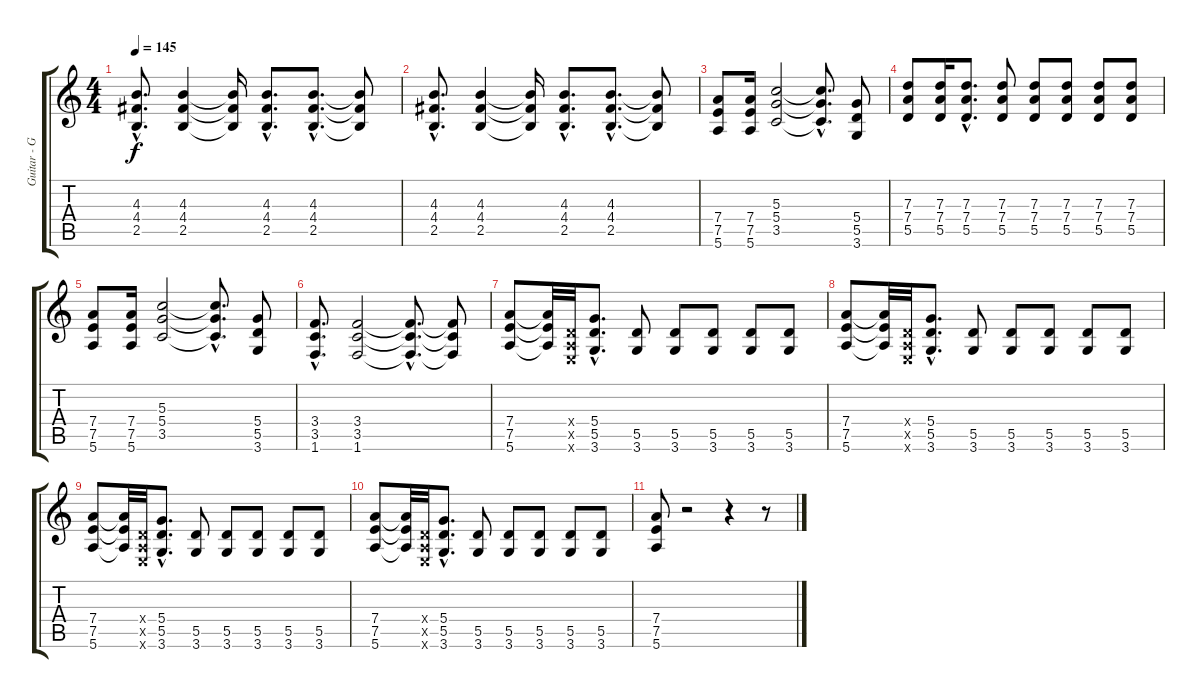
\track ("Guitar - Greg Hetson" "Guitar - G") {instrument distortionguitar}
\staff {score tabs}
\tuning (E4 B3 G3 D3 A2 E2) {hide}
\ts (4 4)
\tempo 145
\clef g2
\ks c
(4.3{hac} 4.4{hac} 2.5{hac}).8{d dy f} (4.3 4.4 2.5).4 (4.3{t} 4.4{t} 2.5{t}).16 (4.3{hac} 4.4{hac} 2.5{hac}).8{d} (4.3{hac} 4.4{hac} 2.5{hac}).8{d} (4.3{t} 4.4{t} 2.5{t}).8 |
(4.3{hac} 4.4{hac} 2.5{hac}).8{d} (4.3 4.4 2.5).4 (4.3{t} 4.4{t} 2.5{t}).16 (4.3{hac} 4.4{hac} 2.5{hac}).8{d} (4.3{hac} 4.4{hac} 2.5{hac}).8{d} (4.3{t} 4.4{t} 2.5{t}).8 |
(7.4 7.5 5.6).8 (7.4 7.5 5.6).16 (5.3 5.4 3.5).2 (5.3{hac t} 5.4{hac t} 3.5{hac t}).8{d} (5.4 5.5 3.6).8 |
(7.3 7.4 5.5).8 (7.3 7.4 5.5).16 (7.3{hac} 7.4{hac} 5.5{hac}).8{d} (7.3 7.4 5.5).8 (7.3 7.4 5.5).8 (7.3 7.4 5.5).8 (7.3 7.4 5.5).8 (7.3 7.4 5.5).8 |
(7.4 7.5 5.6).8 (7.4 7.5 5.6).16 (5.3 5.4 3.5).2 (5.3{hac t} 5.4{hac t} 3.5{hac t}).8{d} (5.4 5.5 3.6).8 |
(3.4{hac} 3.5{hac} 1.6{hac}).8{d} (3.4 3.5 1.6).2 (3.4{hac t} 3.5{hac t} 1.6{hac t}).8{d} (3.4{t} 3.5{t} 1.6{t}).8 |
(7.4 7.5 5.6).8 (7.4{t} 7.5{t} 5.6{t}).32 (0.4{x} 0.5{x} 0.6{x}).32 (5.4{hac} 5.5{hac} 3.6{hac}).8{d} (5.5 3.6).8 (5.5 3.6).8 (5.5 3.6).8 (5.5 3.6).8 (5.5 3.6).8 |
(7.4 7.5 5.6).8 (7.4{t} 7.5{t} 5.6{t}).32 (0.4{x} 0.5{x} 0.6{x}).32 (5.4{hac} 5.5{hac} 3.6{hac}).8{d} (5.5 3.6).8 (5.5 3.6).8 (5.5 3.6).8 (5.5 3.6).8 (5.5 3.6).8 |
(7.4 7.5 5.6).8 (7.4{t} 7.5{t} 5.6{t}).32 (0.4{x} 0.5{x} 0.6{x}).32 (5.4{hac} 5.5{hac} 3.6{hac}).8{d} (5.5 3.6).8 (5.5 3.6).8 (5.5 3.6).8 (5.5 3.6).8 (5.5 3.6).8 |
(7.4 7.5 5.6).8 (7.4{t} 7.5{t} 5.6{t}).32 (0.4{x} 0.5{x} 0.6{x}).32 (5.4{hac} 5.5{hac} 3.6{hac}).8{d} (5.5 3.6).8 (5.5 3.6).8 (5.5 3.6).8 (5.5 3.6).8 (5.5 3.6).8 |
(7.4 7.5 5.6).8 r.2 r.4 r.8
